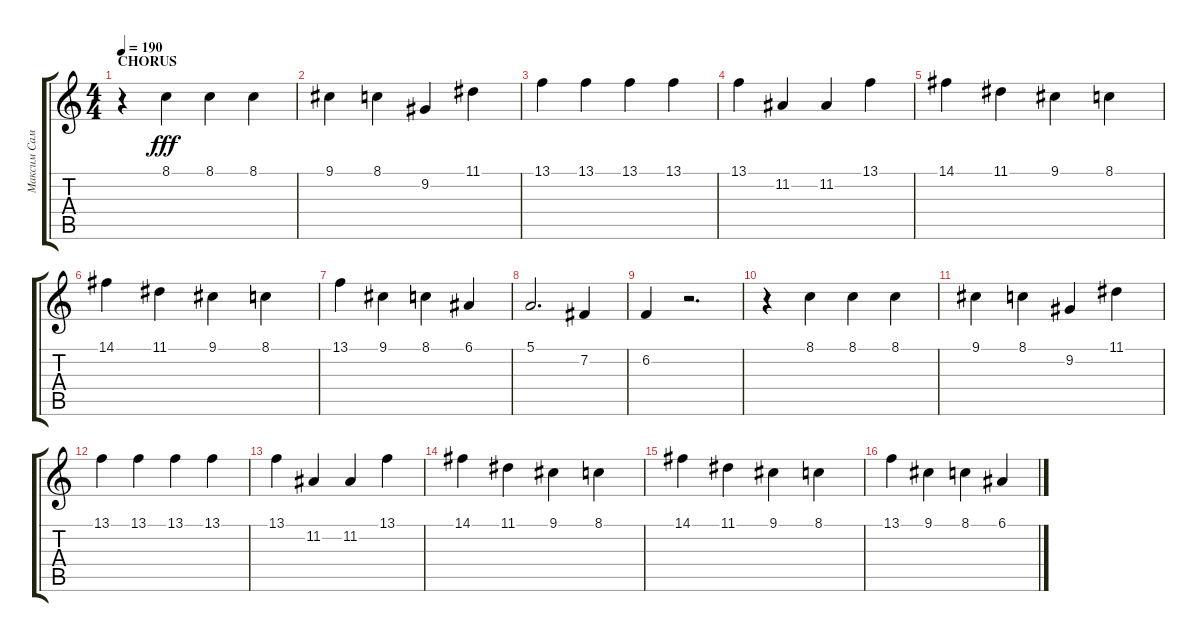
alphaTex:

\track ("Максим Самосват" "Максим Сам") {instrument piccolo}
\staff {score tabs}
\tuning (E4 B3 G3 D3 A2 E2) {hide}
\ts (4 4)
\section ("" "CHORUS")
\tempo 190
\clef g2
\ks c
r.4{dy f} 8.1.4{dy fff} 8.1.4 8.1.4 |
9.1.4 8.1.4 9.2.4 11.1.4 |
13.1.4 13.1.4 13.1.4 13.1.4 |
13.1.4 11.2.4 11.2.4 13.1.4 |
14.1.4 11.1.4 9.1.4 8.1.4 |
14.1.4 11.1.4 9.1.4 8.1.4 |
13.1.4 9.1.4 8.1.4 6.1.4 |
5.1.2{d} 7.2.4 |
6.2.4 r.2{d} |
r.4 8.1.4 8.1.4 8.1.4 |
9.1.4 8.1.4 9.2.4 11.1.4 |
13.1.4 13.1.4 13.1.4 13.1.4 |
13.1.4 11.2.4 11.2.4 13.1.4 |
14.1.4 11.1.4 9.1.4 8.1.4 |
14.1.4 11.1.4 9.1.4 8.1.4 |
13.1.4 9.1.4 8.1.4 6.1.4
